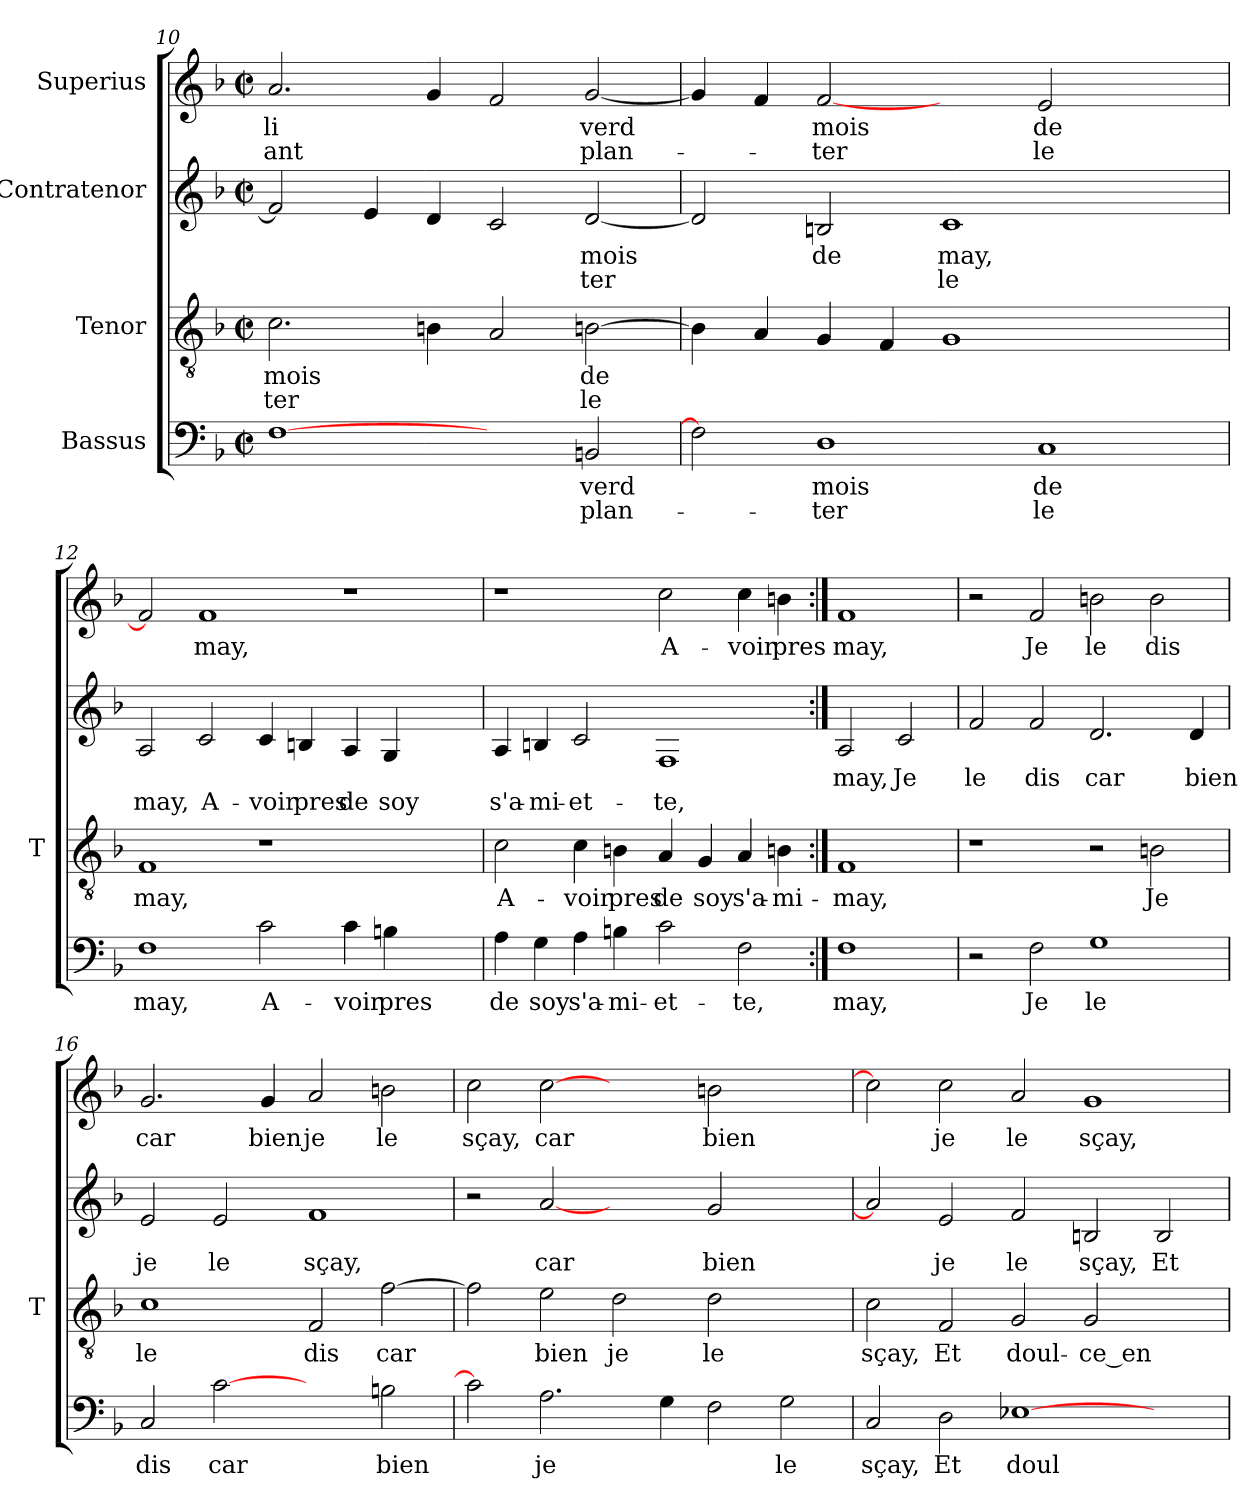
**kern	**text	**text	**kern	**text	**text	**kern	**text	**text	**kern	**text	**text
*part4	*part4	*part4	*part3	*part3	*part3	*part2	*part2	*part2	*part1	*part1	*part1
*staff4	*staff4	*staff4	*staff3	*staff3	*staff3	*staff2	*staff2	*staff2	*staff1	*staff1	*staff1
*I"Bassus	*	*	*I"Tenor	*	*	*I"Contratenor	*	*	*I"Superius	*	*
*	*	*	*I'T	*	*	*	*	*	*	*	*
!!LO:LB:g=z
*clefF4	*	*	*clefGv2	*	*	*clefG2	*	*	*clefG2	*	*
*k[b-]	*	*	*k[b-]	*	*	*k[b-]	*	*	*k[b-]	*	*
*F:	*	*	*F:	*	*	*F:	*	*	*F:	*	*
*M2/2	*	*	*M2/2	*	*	*M2/2	*	*	*M2/2	*	*
*met(c|)	*	*	*met(c|)	*	*	*met(c|)	*	*	*met(c|)	*	*
=10	=10	=10	=10	=10	=10	=10	=10	=10	=10	=10	=10
[1F	.	.	2.c	-mois	-ter	2f]	.	.	2.a	-li	-ant
.	.	.	.	.	.	4e	.	.	.	.	.
.	.	.	4Bn	.	.	4d	.	.	4g	.	.
2ryy	.	.	2A	.	.	2c	.	.	2f	.	.
2BB	-verd	plan-	[2Bn	-de	-le	[2d	-mois	-ter	[2g	-verd	plan-
=11	=11	=11	=11	=11	=11	=11	=11	=11	=11	=11	=11
2F]	.	.	4B]	.	.	2d]	.	.	4g]	.	.
.	.	.	4A	.	.	.	.	.	4f	.	.
1D	-mois	-ter	4G	.	.	2Bn	-de	.	[2f	-mois	-ter
.	.	.	4F	.	.	.	.	.	.	.	.
.	.	.	1G	.	.	1c	-may,	-le	2ryy	.	.
1C	-de	-le	.	.	.	.	.	.	2e	-de	-le
.	.	.	2ryy	.	.	2ryy	.	.	2ryy	.	.
=12	=12	=12	=12	=12	=12	=12	=12	=12	=12	=12	=12
1F	-may,	.	1F	-may,	.	2A	.	-may,	2f]	.	.
.	.	.	.	.	.	2c	.	A-	1f	-may,	.
2c	A-	.	1r	.	.	4c	.	-voir	.	.	.
.	.	.	.	.	.	4Bn	.	-pres	.	.	.
4c	-voir	.	.	.	.	4A	.	-de	1r	.	.
4B	-pres	.	.	.	.	4G	.	-soy	.	.	.
2ryy	.	.	2ryy	.	.	2ryy	.	.	.	.	.
!!LO:LB:g=z
=13	=13	=13	=13	=13	=13	=13	=13	=13	=13	=13	=13
4A	-de	.	2c	A-	.	4A	.	s'a-	1r	.	.
4G	-soy	.	.	.	.	4Bn	.	mi-	.	.	.
4A	s'a-	.	4c	-voir	.	2c	.	et-	.	.	.
4B	mi-	.	4Bn	-pres	.	.	.	.	.	.	.
2c	et-	.	4A	-de	.	1F	.	-te,	2cc	A-	.
.	.	.	4G	-soy	.	.	.	.	.	.	.
2F	-te,	.	4A	s'a-	.	.	.	.	4cc	-voir	.
.	.	.	4Bn	mi-	.	.	.	.	4bn	-pres	.
=14:|!	=14:|!	=14:|!	=14:|!	=14:|!	=14:|!	=14:|!	=14:|!	=14:|!	=14:|!	=14:|!	=14:|!
1F	-may,	.	1F	-may,	.	2A	-may,	.	1f	-may,	.
.	.	.	.	.	.	2c	-Je	.	.	.	.
=15	=15	=15	=15	=15	=15	=15	=15	=15	=15	=15	=15
2r	.	.	1r	.	.	2f	-le	.	2r	.	.
2F	-Je	.	.	.	.	2f	-dis	.	2f	-Je	.
1G	-le	.	2r	.	.	2.d	-car	.	2bn	-le	.
.	.	.	2Bn	-Je	.	.	.	.	2b	-dis	.
.	.	.	.	.	.	4d	-bien	.	.	.	.
!!LO:PB:g=z
=16	=16	=16	=16	=16	=16	=16	=16	=16	=16	=16	=16
2C	-dis	.	1c	-le	.	2e	-je	.	2.g	-car	.
[2c	-car	.	.	.	.	2e	-le	.	.	.	.
.	.	.	.	.	.	.	.	.	4g	-bien	.
2ryy	.	.	2F	-dis	.	1f	-sçay,	.	2a	-je	.
2B	-bien	.	[2f	-car	.	.	.	.	2bn	-le	.
=17	=17	=17	=17	=17	=17	=17	=17	=17	=17	=17	=17
2c]	.	.	2f]	.	.	2r	.	.	2cc	-sçay,	.
2.A	-je	.	2e	-bien	.	[2a	-car	.	[2cc	-car	.
.	.	.	2d	-je	.	2ryy	.	.	2ryy	.	.
4G	.	.	.	.	.	.	.	.	.	.	.
2F	.	.	2d	-le	.	2g	-bien	.	2bn	-bien	.
2G	-le	.	2ryy	.	.	2ryy	.	.	2ryy	.	.
=18	=18	=18	=18	=18	=18	=18	=18	=18	=18	=18	=18
2C	-sçay,	.	2c	-sçay,	.	2a]	.	.	2cc]	.	.
2D	-Et	.	2F	-Et	.	2e	-je	.	2cc	-je	.
[1E-X	doul-	.	2G	doul-	.	2f	-le	.	2a	-le	.
.	.	.	2G	-ce_en	.	2Bn	-sçay,	.	1g	-sçay,	.
2ryy	.	.	2ryy	.	.	2B	-Et	.	.	.	.
=	=	=	=	=	=	=	=	=	=	=	=
*-	*-	*-	*-	*-	*-	*-	*-	*-	*-	*-	*-
